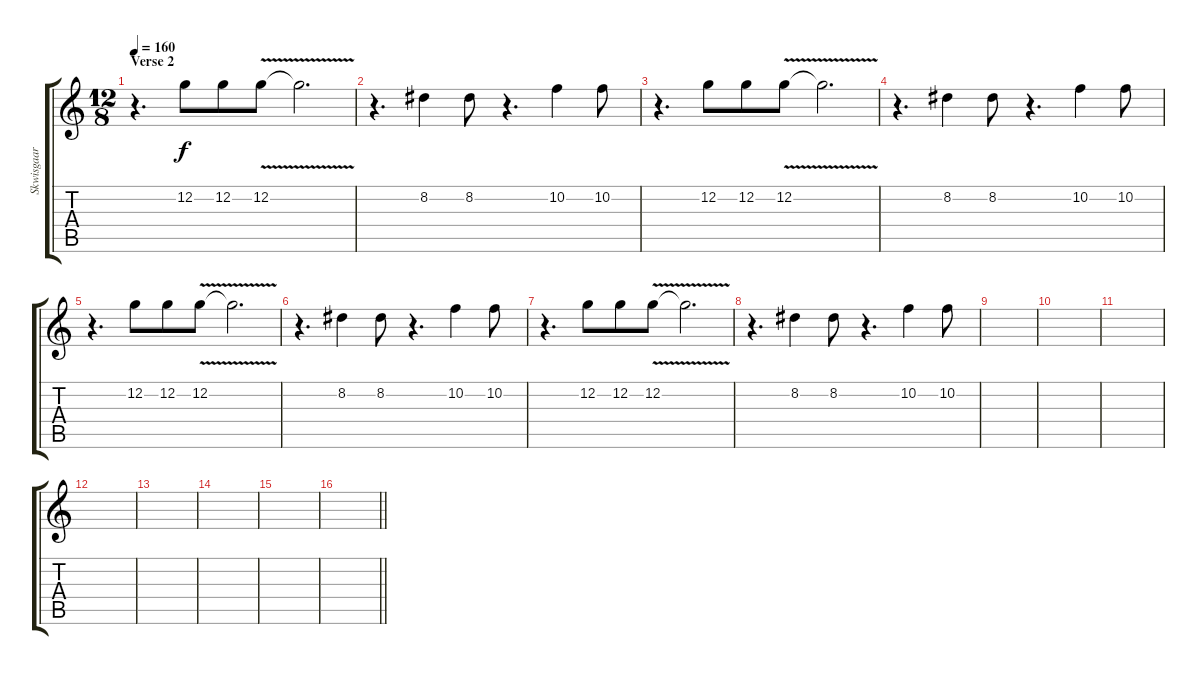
\track ("Skwisgaar Skwigelf (Harmony Guitar 2)" "Skwisgaar ") {instrument distortionguitar}
\staff {score tabs}
\tuning (C4 G3 Eb3 Bb2 F2 C2) {hide}
\ts (12 8)
\section ("" "Verse 2")
\tempo 160
\clef g2
\ks c
r.4{d dy f} 12.2.8 12.2.8 12.2{v}.8 12.2{t}.2{d} |
r.4{d} 8.2.4 8.2.8 r.4{d} 10.2.4 10.2.8 |
r.4{d} 12.2.8 12.2.8 12.2{v}.8 12.2{t}.2{d} |
r.4{d} 8.2.4 8.2.8 r.4{d} 10.2.4 10.2.8 |
r.4{d} 12.2.8 12.2.8 12.2{v}.8 12.2{t}.2{d} |
r.4{d} 8.2.4 8.2.8 r.4{d} 10.2.4 10.2.8 |
r.4{d} 12.2.8 12.2.8 12.2{v}.8 12.2{t}.2{d} |
r.4{d} 8.2.4 8.2.8 r.4{d} 10.2.4 10.2.8 |
|
|
|
|
|
|
|
\barLineRight lightlight
